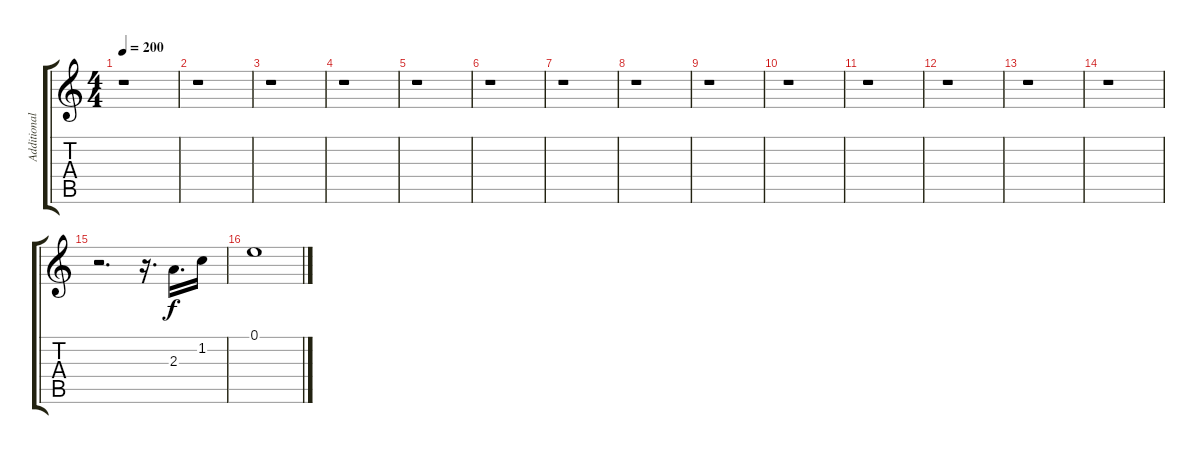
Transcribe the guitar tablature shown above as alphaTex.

\track ("Additional Guitar4" "Additional") {instrument acousticguitarsteel}
\staff {score tabs}
\tuning (E4 B3 G3 D3 A2 E2) {hide}
\ts (4 4)
\tempo 200
\clef g2
\ks c
r.1{dy f} |
r.1 |
r.1 |
r.1 |
r.1 |
r.1 |
r.1 |
r.1 |
r.1 |
r.1 |
r.1 |
r.1 |
r.1 |
r.1 |
r.2{d} r.16{d} 2.3.16{d} 1.2.16 |
0.1.1
